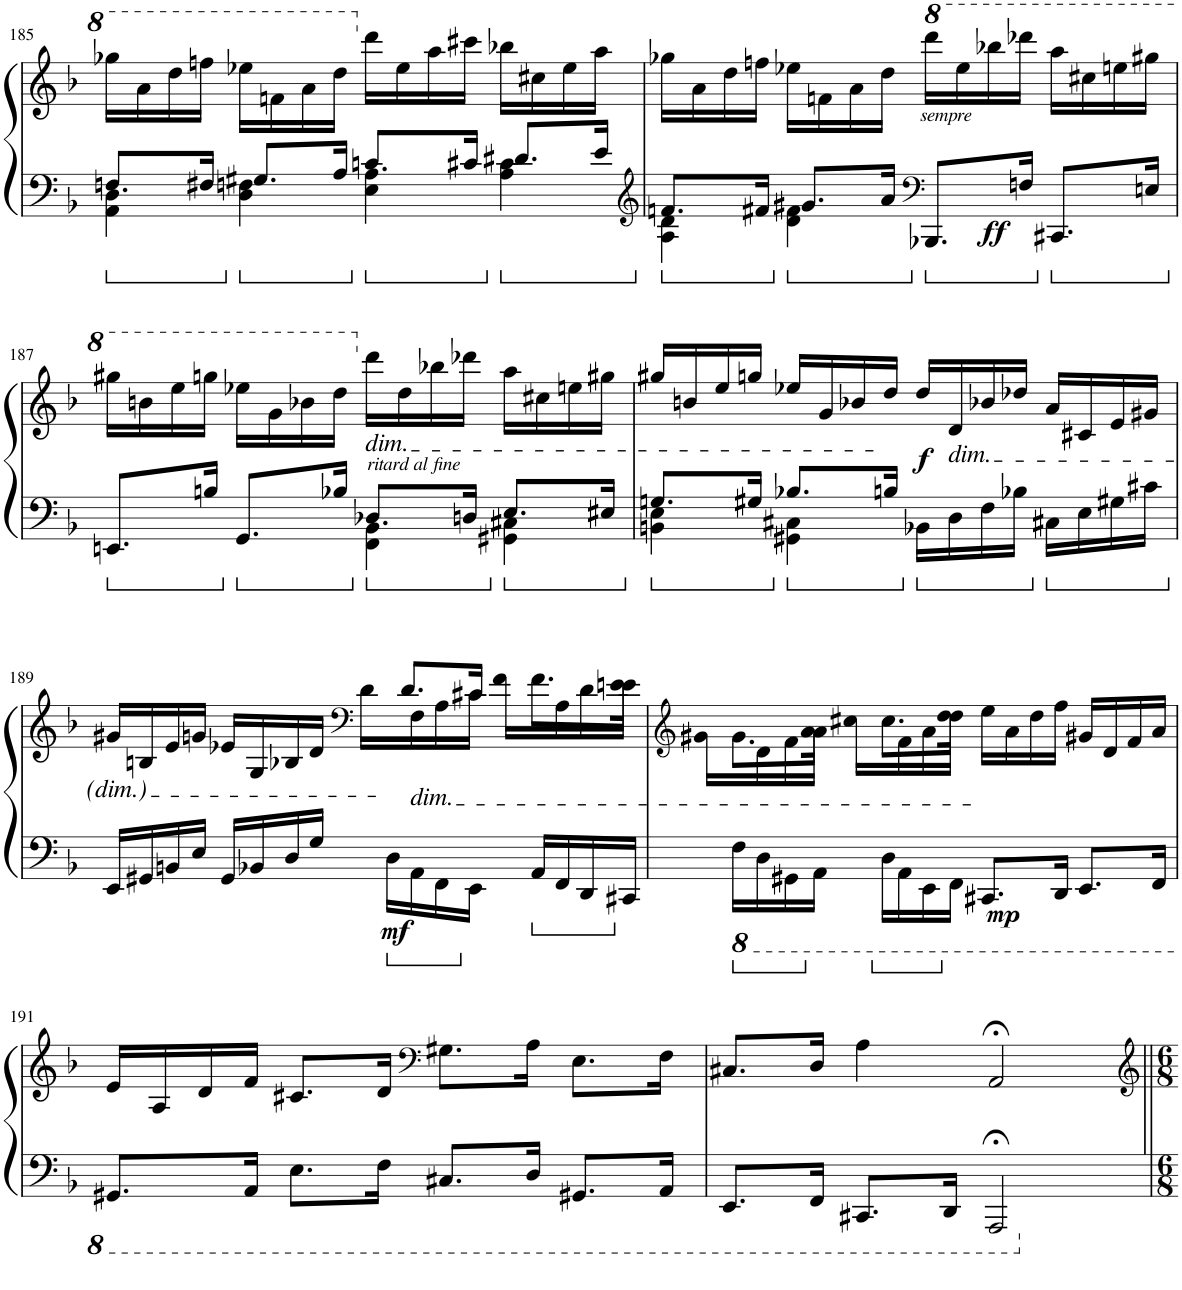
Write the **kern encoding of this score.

**kern	**kern	**dynam
*part1	*part1	*part1
*staff2	*staff1	*staff1/2
*I"Piano	*	*
*I'Pno.	*	*
!!LO:PB:g=z
*clefF4	*clefG2	*
*k[b-]	*k[b-]	*
*M4/4	*M4/4	*
=185	=185	=185
*^	*	*
8.Fn/L	4AA\ 4D\	16ggg-X\LL	.
.	.	16aa\	.
.	.	16ddd\	.
16F#X/Jk	.	16fffn\JJ	.
8.G#X/L	4D\ 4Fn\	16eee-X\LL	.
.	.	16ffn\	.
.	.	16aa\	.
16A/Jk	.	16ddd\JJ	.
8.cn/L	4E\ 4A\	16ddd\LL	.
.	.	16ee-\	.
.	.	16aa\	.
16c#X/Jk	.	16ccc#X\JJ	.
8.d#X/L	4A\ 4c#\	16bb-X\LL	.
.	.	16cc#X\	.
.	.	16ee-\	.
16e/Jk	.	16aa\JJ	.
=186	=186	=186	=186
*clefG2	*	*	*
8.fn/L	4A\ 4d\	16gg-X\LL	.
.	.	16a\	.
.	.	16dd\	.
16f#X/Jk	.	16ffn\JJ	.
8.g#X/L	4d\ 4f#\	16ee-X\LL	.
.	.	16fn\	.
.	.	16a\	.
16a/Jk	.	16dd\JJ	.
*clefF4	*	*	*
*	*	*8va	*
!	!	!LO:TX:b:i:t=sempre	!
!	!	!	!LO:DY:b=2
8.BBB-X/L	2ryy	16dddd\LL	ff
.	.	16eee-\	.
.	.	16bbb-X\	.
16Fn/Jk	.	16dddd-X\JJ	.
8.CC#X/L	.	16aaa\LL	.
.	.	16ccc#X\	.
.	.	16eeen\	.
16En/Jk	.	16ggg#X\JJ	.
!!LO:LB:g=z
=187	=187	=187	=187
8.EEn/L	2ryy	16ggg#X\LL	.
.	.	16bbn\	.
.	.	16eee\	.
16Bn/Jk	.	16gggn\JJ	.
8.GG/L	.	16eee-X\LL	.
.	.	16gg\	.
.	.	16bb-X\	.
16B-X/Jk	.	16ddd\JJ	.
*	*	*X8va	*
!	!	!LO:TX:b:i:t=ritard al fine	!
!	!	!LO:TX:b:i:t=dim.	!
8.D-X/L	4FF\ 4BB-\	16ddd\LL	.
.	.	16dd\	.
.	.	16bb-X\	.
16Dn/Jk	.	16ddd-X\JJ	.
8.E/L	4GG#X\ 4C#X\	16aa\LL	.
.	.	16cc#X\	.
.	.	16een\	.
16E#X/Jk	.	16gg#X\JJ	.
=188	=188	=188	=188
8.Gn/L	4BBn\ 4E\	16gg#X/LL	.
.	.	16bn/	.
.	.	16ee/	.
16G#X/Jk	.	16ggn/JJ	.
8.B-X/L	4GG#X\ 4C#X\	16ee-X/LL	.
.	.	16g/	.
.	.	16b-X/	.
16Bn/Jk	.	16dd/JJ	.
!	!	!	!LO:DY:b
16BB-X\LL	2ryy	16dd/LL	f
!	!	!LO:TX:b:i:t=dim.	!
16D\	.	16d/	.
16F\	.	16b-X/	.
16B-X\JJ	.	16dd-X/JJ	.
16C#X\LL	.	16a/LL	.
16E\	.	16c#X/	.
16G#X\	.	16e/	.
16c#X\JJ	.	16g#X/JJ	.
*v	*v	*	*
!!LO:LB:g=z
=189	=189	=189
*	*^	*
16EE/LL	16g#X/LL	2ryy	.
16GG#X/	16Bn/	.	.
16BBn/	16e/	.	.
16E/JJ	16gn/JJ	.	.
16GG#/LL	16e-X/LL	.	.
16BB-X/	16G/	.	.
16D/	16B-X/	.	.
16G/JJ	16d/JJ	.	.
*	*clefF4	*	*
!	!	!	!LO:DY:b=2
16D\LL	16d\LL	8.d/L	mf
!	!LO:TX:b:i:t=dim.	!	!
16AA\	16F\	.	.
16FF\	16A\	.	.
16EE\JJ	16c#X\JJ	16c#/Jk	.
16AA/LL	16f\LL	8.f\L	.
16FF/	16A\	.	.
16DD/	16d\	.	.
16CC#X/JJ	16en\JJ	16e\Jk	.
=190	=190	=190	=190
*	*clefG2	*	*
*8ba	*	*	*
16FF\LL	16g#X\LL	8.g#\L	.
16DD\	16d\	.	.
16GGG#X\	16f\	.	.
16AAA\JJ	16a\JJ	16a\Jk	.
16DD\LL	16cc#X\LL	8.cc#\L	.
16AAA\	16f\	.	.
16EEE\	16a\	.	.
16FFF\JJ	16dd\JJ	16dd\Jk	.
!	!	!	!LO:DY:b=2
8.CCC#X/L	16ee\LL	2ryy	mp
.	16a\	.	.
.	16dd\	.	.
16DDD/Jk	16ff\JJ	.	.
8.EEE/L	16g#X/LL	.	.
.	16d/	.	.
.	16f/	.	.
16FFF/Jk	16a/JJ	.	.
*	*v	*v	*
!!LO:LB:g=z
=191	=191	=191
8.GGG#X/L	16e/LL	.
.	16A/	.
.	16d/	.
16AAA/Jk	16f/JJ	.
8.EE\L	8.c#X/L	.
16FF\Jk	16d/Jk	.
*	*clefF4	*
8.CC#X/L	8.G#X\L	.
16DD/Jk	16A\Jk	.
8.GGG#X/L	8.E\L	.
16AAA/Jk	16F\Jk	.
=192	=192	=192
8.EEE/L	8.C#X/L	.
16FFF/Jk	16D/Jk	.
8.CCC#X/L	4A\	.
16DDD/Jk	.	.
2AAAA;</	2AA;</	.
*X8ba	*	*
=||	=||	=||
*-	*-	*-
